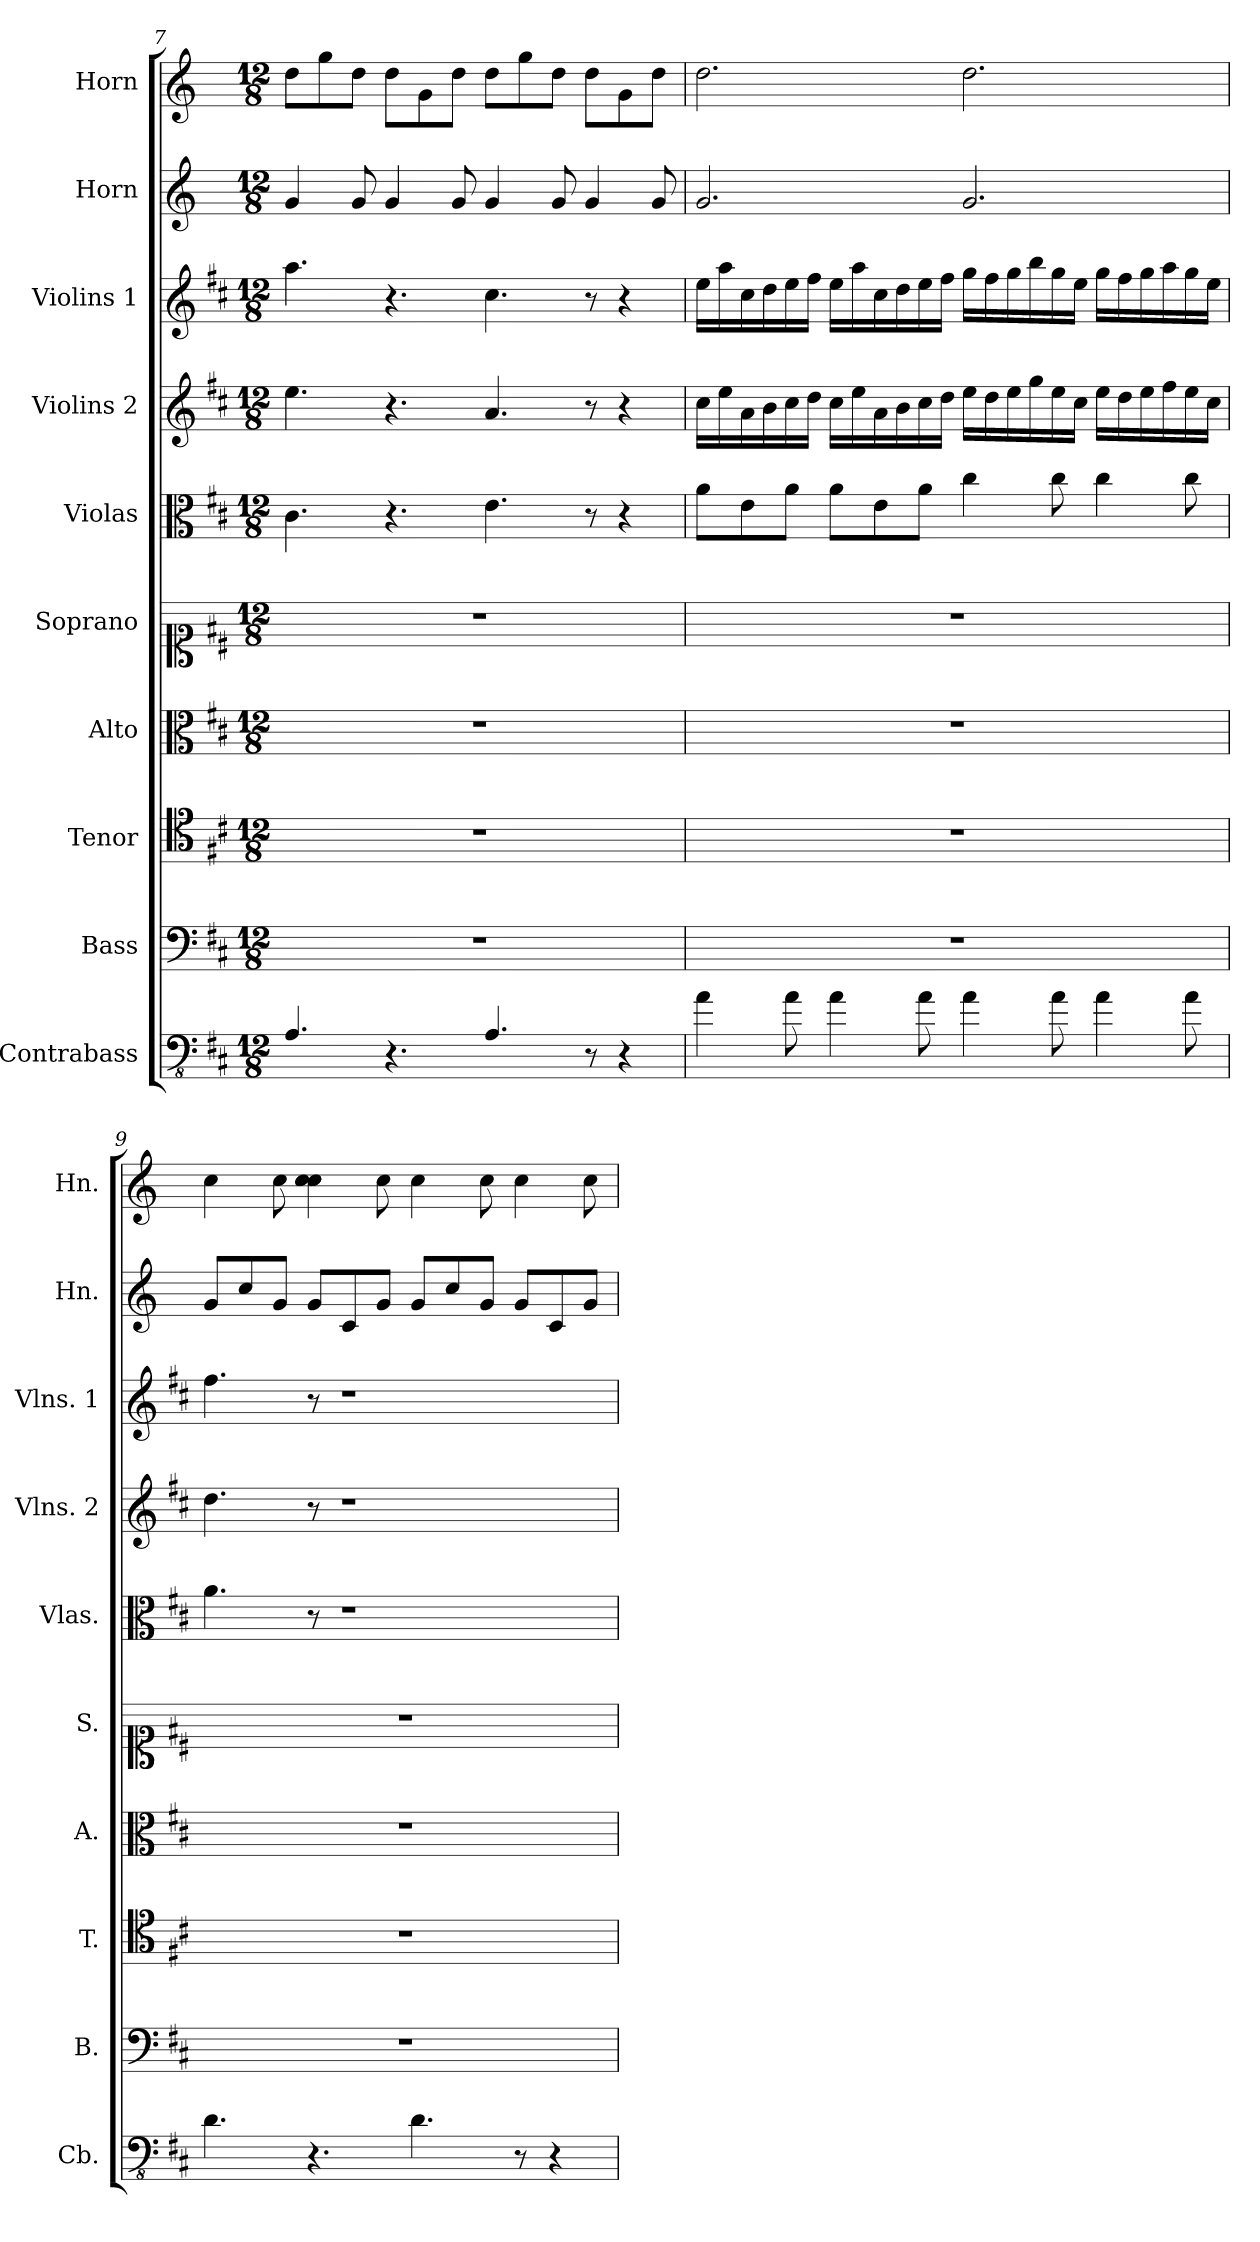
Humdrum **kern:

**kern	**kern	**kern	**kern	**kern	**kern	**kern	**kern	**kern	**kern
*part10	*part9	*part8	*part7	*part6	*part5	*part4	*part3	*part2	*part1
*staff10	*staff9	*staff8	*staff7	*staff6	*staff5	*staff4	*staff3	*staff2	*staff1
*I"Contrabass	*I"Bass	*I"Tenor	*I"Alto	*I"Soprano	*I"Violas	*I"Violins 2	*I"Violins 1	*I"Horn	*I"Horn
*I'Cb.	*I'B.	*I'T.	*I'A.	*I'S.	*I'Vlas.	*I'Vlns. 2	*I'Vlns. 1	*I'Hn.	*I'Hn.
!!LO:PB:g=z
*clefFv4	*clefF4	*clefC4	*clefC3	*clefC1	*clefC3	*clefG2	*clefG2	*clefG2	*clefG2
*ITrd7c12	*	*	*	*	*	*	*	*ITrd6c10	*ITrd6c10
*k[f#c#]	*k[f#c#]	*k[f#c#]	*k[f#c#]	*k[f#c#]	*k[f#c#]	*k[f#c#]	*k[f#c#]	*k[f#c#]	*k[f#c#]
*D:	*D:	*D:	*D:	*D:	*D:	*D:	*D:	*D:	*D:
*M12/8	*M12/8	*M12/8	*M12/8	*M12/8	*M12/8	*M12/8	*M12/8	*M12/8	*M12/8
=7	=7	=7	=7	=7	=7	=7	=7	=7	=7
4.AAA/	1.r	1.r	1.r	1.r	4.c#\	4.ee\	4.aa\	4A/	8e\L
.	.	.	.	.	.	.	.	.	8a\
.	.	.	.	.	.	.	.	8A/	8e\J
4.r	.	.	.	.	4.r	4.r	4.r	4A/	8e\L
.	.	.	.	.	.	.	.	.	8A\
.	.	.	.	.	.	.	.	8A/	8e\J
4.AAA/	.	.	.	.	4.e\	4.a/	4.cc#\	4A/	8e\L
.	.	.	.	.	.	.	.	.	8a\
.	.	.	.	.	.	.	.	8A/	8e\J
8r	.	.	.	.	8r	8r	8r	4A/	8e\L
4r	.	.	.	.	4r	4r	4r	.	8A\
.	.	.	.	.	.	.	.	8A/	8e\J
=8	=8	=8	=8	=8	=8	=8	=8	=8	=8
4AA\	1.r	1.r	1.r	1.r	8a\L	16cc#\LL	16ee\LL	2.A/	2.e\
.	.	.	.	.	.	16ee\	16aa\	.	.
.	.	.	.	.	8e\	16a\	16cc#\	.	.
.	.	.	.	.	.	16b\	16dd\	.	.
8AA\	.	.	.	.	8a\J	16cc#\	16ee\	.	.
.	.	.	.	.	.	16dd\JJ	16ff#\JJ	.	.
4AA\	.	.	.	.	8a\L	16cc#\LL	16ee\LL	.	.
.	.	.	.	.	.	16ee\	16aa\	.	.
.	.	.	.	.	8e\	16a\	16cc#\	.	.
.	.	.	.	.	.	16b\	16dd\	.	.
8AA\	.	.	.	.	8a\J	16cc#\	16ee\	.	.
.	.	.	.	.	.	16dd\JJ	16ff#\JJ	.	.
4AA\	.	.	.	.	4cc#\	16ee\LL	16gg\LL	2.A/	2.e\
.	.	.	.	.	.	16dd\	16ff#\	.	.
.	.	.	.	.	.	16ee\	16gg\	.	.
.	.	.	.	.	.	16gg\	16bb\	.	.
8AA\	.	.	.	.	8cc#\	16ee\	16gg\	.	.
.	.	.	.	.	.	16cc#\JJ	16ee\JJ	.	.
4AA\	.	.	.	.	4cc#\	16ee\LL	16gg\LL	.	.
.	.	.	.	.	.	16dd\	16ff#\	.	.
.	.	.	.	.	.	16ee\	16gg\	.	.
.	.	.	.	.	.	16ff#\	16aa\	.	.
8AA\	.	.	.	.	8cc#\	16ee\	16gg\	.	.
.	.	.	.	.	.	16cc#\JJ	16ee\JJ	.	.
!!LO:PB:g=z
=9	=9	=9	=9	=9	=9	=9	=9	=9	=9
4.DD\	1.r	1.r	1.r	1.r	4.a\	4.dd\	4.ff#\	8A/L	4d\
.	.	.	.	.	.	.	.	8d/	.
.	.	.	.	.	.	.	.	8A/J	8d\
4.r	.	.	.	.	8r	8r	8r	8A/L	4d\ 4d\ 4d\ 4d\
.	.	.	.	.	1r	1r	1r	8D/	.
.	.	.	.	.	.	.	.	8A/J	8d\
4.DD\	.	.	.	.	.	.	.	8A/L	4d\
.	.	.	.	.	.	.	.	8d/	.
.	.	.	.	.	.	.	.	8A/J	8d\
8r	.	.	.	.	.	.	.	8A/L	4d\
4r	.	.	.	.	.	.	.	8D/	.
.	.	.	.	.	.	.	.	8A/J	8d\
=	=	=	=	=	=	=	=	=	=
*-	*-	*-	*-	*-	*-	*-	*-	*-	*-
